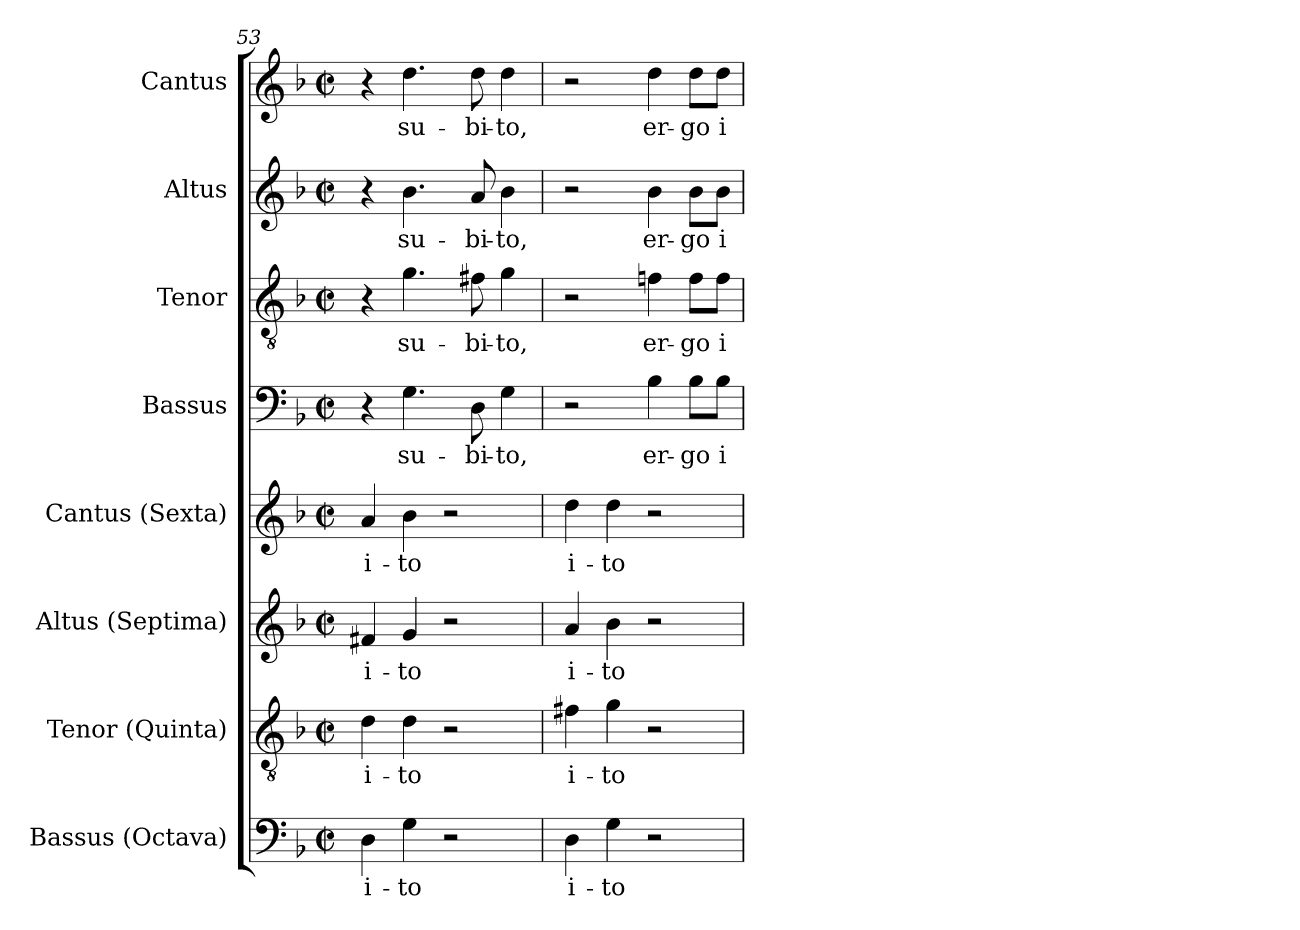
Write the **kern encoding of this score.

**kern	**text	**kern	**text	**kern	**text	**kern	**text	**kern	**text	**kern	**text	**kern	**text	**kern	**text
*part8	*part8	*part7	*part7	*part6	*part6	*part5	*part5	*part4	*part4	*part3	*part3	*part2	*part2	*part1	*part1
*staff8	*staff8	*staff7	*staff7	*staff6	*staff6	*staff5	*staff5	*staff4	*staff4	*staff3	*staff3	*staff2	*staff2	*staff1	*staff1
*I"Bassus (Octava)	*	*I"Tenor (Quinta)	*	*I"Altus (Septima)	*	*I"Cantus (Sexta)	*	*I"Bassus	*	*I"Tenor	*	*I"Altus	*	*I"Cantus	*
*I'B.	*	*I'T.	*	*I'A.	*	*I'S.	*	*I'B.	*	*I'T.	*	*I'A.	*	*	*
*clefF4	*	*clefGv2	*	*clefG2	*	*clefG2	*	*clefF4	*	*clefGv2	*	*clefG2	*	*clefG2	*
*	*	*ITrd7c12	*	*	*	*	*	*	*	*ITrd7c12	*	*	*	*	*
*k[b-]	*	*k[b-]	*	*k[b-]	*	*k[b-]	*	*k[b-]	*	*k[b-]	*	*k[b-]	*	*k[b-]	*
*F:	*	*F:	*	*F:	*	*F:	*	*F:	*	*F:	*	*F:	*	*F:	*
*M2/2	*	*M2/2	*	*M2/2	*	*M2/2	*	*M2/2	*	*M2/2	*	*M2/2	*	*M2/2	*
*met(c|)	*	*met(c|)	*	*met(c|)	*	*met(c|)	*	*met(c|)	*	*met(c|)	*	*met(c|)	*	*met(c|)	*
=53	=53	=53	=53	=53	=53	=53	=53	=53	=53	=53	=53	=53	=53	=53	=53
!	!LO:LY:b:color=#000000	!	!	!	!	!	!	!	!	!	!	!	!	!	!
!	!	!	!LO:LY:b:color=#000000	!	!	!	!	!	!	!	!	!	!	!	!
!	!	!	!	!	!LO:LY:b:color=#000000	!	!	!	!	!	!	!	!	!	!
!	!	!	!	!	!	!	!LO:LY:b:color=#000000	!	!	!	!	!	!	!	!
4Di\	i-	4Di\	i-	4f#Xi/	i-	4ai/	i-	4r	.	4r	.	4r	.	4r	.
!	!LO:LY:b:color=#000000	!	!	!	!	!	!	!	!	!	!	!	!	!	!
!	!	!	!LO:LY:b:color=#000000	!	!	!	!	!	!	!	!	!	!	!	!
!	!	!	!	!	!LO:LY:b:color=#000000	!	!	!	!	!	!	!	!	!	!
!	!	!	!	!	!	!	!LO:LY:b:color=#000000	!	!	!	!	!	!	!	!
!	!	!	!	!	!	!	!	!	!LO:LY:b:color=#000000	!	!	!	!	!	!
!	!	!	!	!	!	!	!	!	!	!	!LO:LY:b:color=#000000	!	!	!	!
!	!	!	!	!	!	!	!	!	!	!	!	!	!LO:LY:b:color=#000000	!	!
!	!	!	!	!	!	!	!	!	!	!	!	!	!	!	!LO:LY:b:color=#000000
4Gi\	-to	4Di\	-to	4gi/	-to	4b-i\	-to	4.Gi\	su-	4.Gi\	su-	4.b-i\	su-	4.ddi\	su-
2r	.	2r	.	2r	.	2r	.	.	.	.	.	.	.	.	.
!	!	!	!	!	!	!	!	!	!LO:LY:b:color=#000000	!	!	!	!	!	!
!	!	!	!	!	!	!	!	!	!	!	!LO:LY:b:color=#000000	!	!	!	!
!	!	!	!	!	!	!	!	!	!	!	!	!	!LO:LY:b:color=#000000	!	!
!	!	!	!	!	!	!	!	!	!	!	!	!	!	!	!LO:LY:b:color=#000000
.	.	.	.	.	.	.	.	8Di\	-bi-	8F#Xi\	-bi-	8ai/	-bi-	8ddi\	-bi-
!	!	!	!	!	!	!	!	!	!LO:LY:b:color=#000000	!	!	!	!	!	!
!	!	!	!	!	!	!	!	!	!	!	!LO:LY:b:color=#000000	!	!	!	!
!	!	!	!	!	!	!	!	!	!	!	!	!	!LO:LY:b:color=#000000	!	!
!	!	!	!	!	!	!	!	!	!	!	!	!	!	!	!LO:LY:b:color=#000000
.	.	.	.	.	.	.	.	4Gi\	-to,	4Gi\	-to,	4b-i\	-to,	4ddi\	-to,
=54	=54	=54	=54	=54	=54	=54	=54	=54	=54	=54	=54	=54	=54	=54	=54
!	!LO:LY:b:color=#000000	!	!	!	!	!	!	!	!	!	!	!	!	!	!
!	!	!	!LO:LY:b:color=#000000	!	!	!	!	!	!	!	!	!	!	!	!
!	!	!	!	!	!LO:LY:b:color=#000000	!	!	!	!	!	!	!	!	!	!
!	!	!	!	!	!	!	!LO:LY:b:color=#000000	!	!	!	!	!	!	!	!
4Di\	i-	4F#Xi\	i-	4ai/	i-	4ddi\	i-	2r	.	2r	.	2r	.	2r	.
!	!LO:LY:b:color=#000000	!	!	!	!	!	!	!	!	!	!	!	!	!	!
!	!	!	!LO:LY:b:color=#000000	!	!	!	!	!	!	!	!	!	!	!	!
!	!	!	!	!	!LO:LY:b:color=#000000	!	!	!	!	!	!	!	!	!	!
!	!	!	!	!	!	!	!LO:LY:b:color=#000000	!	!	!	!	!	!	!	!
4Gi\	-to	4Gi\	-to	4b-i\	-to	4ddi\	-to	.	.	.	.	.	.	.	.
!	!	!	!	!	!	!	!	!	!LO:LY:b:color=#000000	!	!	!	!	!	!
!	!	!	!	!	!	!	!	!	!	!	!LO:LY:b:color=#000000	!	!	!	!
!	!	!	!	!	!	!	!	!	!	!	!	!	!LO:LY:b:color=#000000	!	!
!	!	!	!	!	!	!	!	!	!	!	!	!	!	!	!LO:LY:b:color=#000000
2r	.	2r	.	2r	.	2r	.	4B-i\	er-	4Fni\	er-	4b-i\	er-	4ddi\	er-
!	!	!	!	!	!	!	!	!	!LO:LY:b:color=#000000	!	!	!	!	!	!
!	!	!	!	!	!	!	!	!	!	!	!LO:LY:b:color=#000000	!	!	!	!
!	!	!	!	!	!	!	!	!	!	!	!	!	!LO:LY:b:color=#000000	!	!
!	!	!	!	!	!	!	!	!	!	!	!	!	!	!	!LO:LY:b:color=#000000
.	.	.	.	.	.	.	.	8B-i\L	-go	8Fi\L	-go	8b-i\L	-go	8ddi\L	-go
!	!	!	!	!	!	!	!	!	!LO:LY:b:color=#000000	!	!	!	!	!	!
!	!	!	!	!	!	!	!	!	!	!	!LO:LY:b:color=#000000	!	!	!	!
!	!	!	!	!	!	!	!	!	!	!	!	!	!LO:LY:b:color=#000000	!	!
!	!	!	!	!	!	!	!	!	!	!	!	!	!	!	!LO:LY:b:color=#000000
.	.	.	.	.	.	.	.	8B-i\J	i-	8Fi\J	i-	8b-i\J	i-	8ddi\J	i-
=	=	=	=	=	=	=	=	=	=	=	=	=	=	=	=
*-	*-	*-	*-	*-	*-	*-	*-	*-	*-	*-	*-	*-	*-	*-	*-
